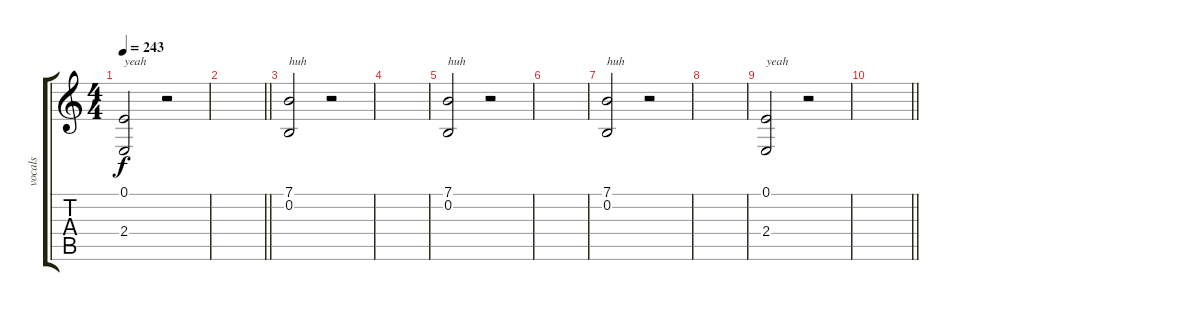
\track ("vocals" "vocals") {instrument brasssection}
\staff {score tabs}
\tuning (E4 B3 G3 D3 A2 E2) {hide}
\ts (4 4)
\tempo 243
\clef g2
\ks c
(0.1 2.4).2{txt "yeah" dy f} r.2 |
\barLineRight lightlight
|
(7.1 0.2).2{txt "huh"} r.2 |
|
(7.1 0.2).2{txt "huh"} r.2 |
|
(7.1 0.2).2{txt "huh"} r.2 |
|
(0.1 2.4).2{txt "yeah"} r.2 |
\barLineRight lightlight
